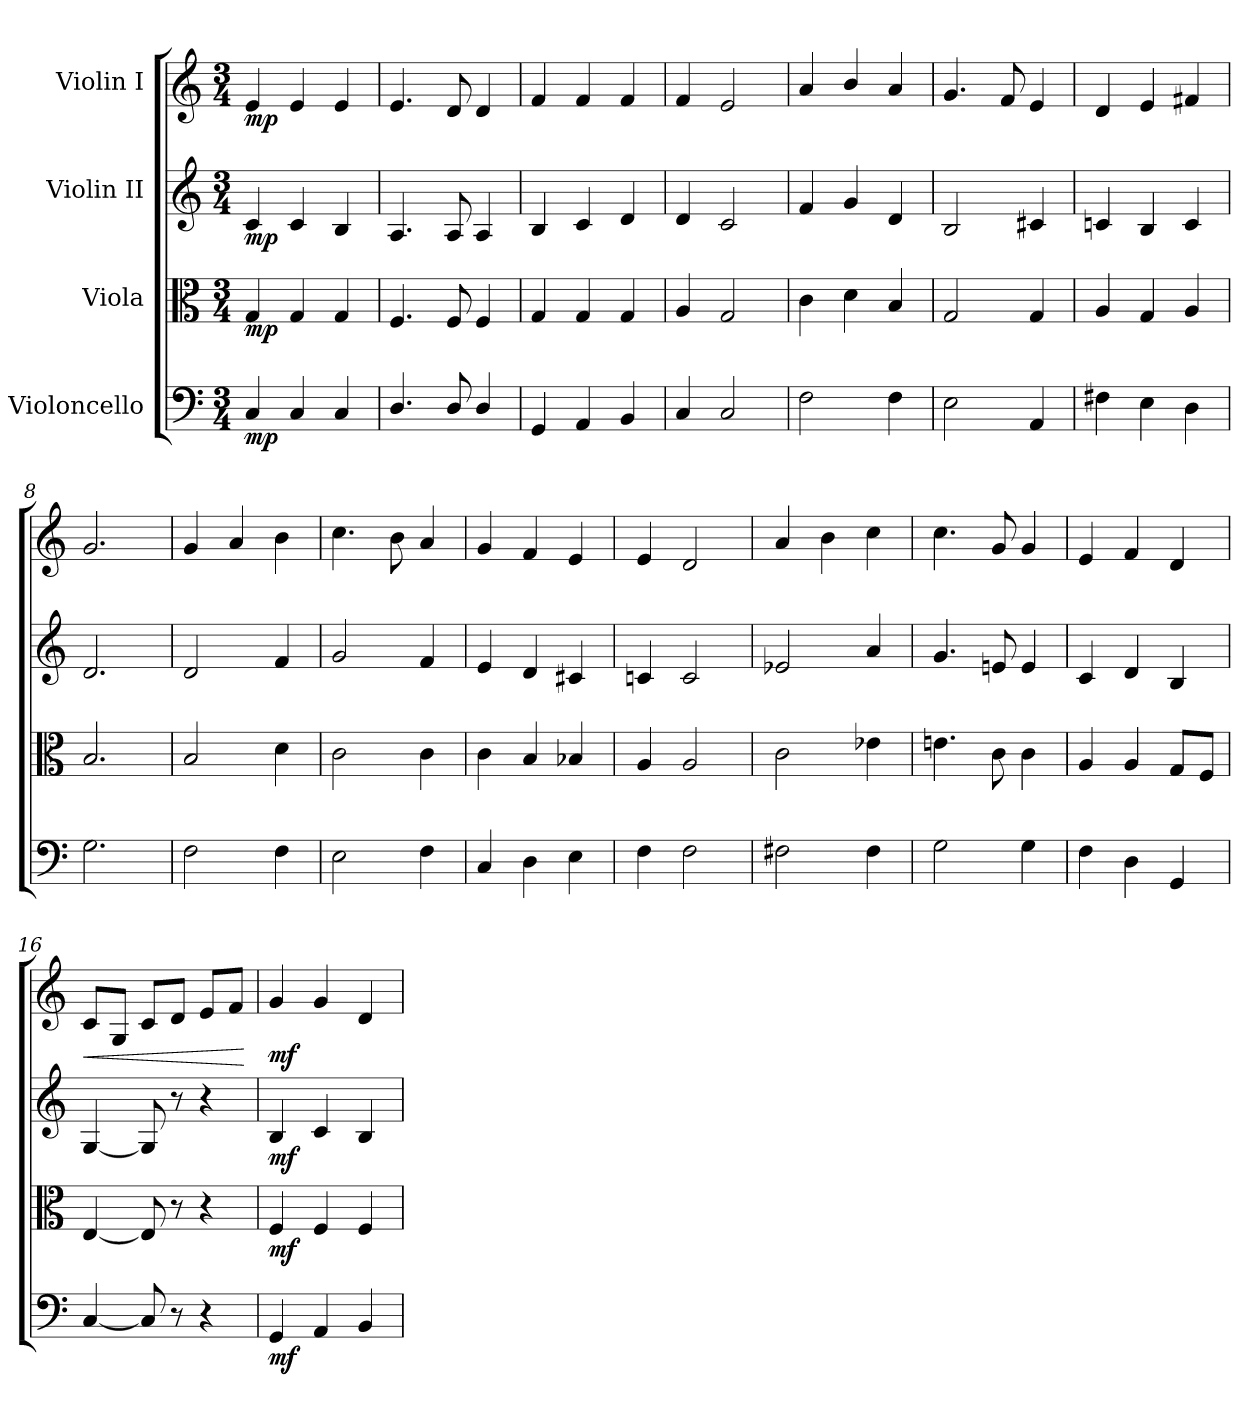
**kern	**dynam	**kern	**dynam	**kern	**dynam	**kern	**dynam
*part4	*part4	*part3	*part3	*part2	*part2	*part1	*part1
*staff4	*staff4	*staff3	*staff3	*staff2	*staff2	*staff1	*staff1
*I"Violoncello	*	*I"Viola	*	*I"Violin II	*	*I"Violin I	*
*clefF4	*	*clefC3	*	*clefG2	*	*clefG2	*
*k[]	*	*k[]	*	*k[]	*	*k[]	*
*C:	*	*C:	*	*C:	*	*C:	*
*M3/4	*	*M3/4	*	*M3/4	*	*M3/4	*
*MM90	*	*MM90	*	*MM90	*	*MM90	*
=1	=1	=1	=1	=1	=1	=1	=1
!	!LO:DY:b	!	!LO:DY:b	!	!LO:DY:b	!	!LO:DY:b
4C/	mp	4G/	mp	4c/	mp	4e/	mp
4C/	.	4G/	.	4c/	.	4e/	.
4C/	.	4G/	.	4B/	.	4e/	.
=2	=2	=2	=2	=2	=2	=2	=2
4.D/	.	4.F/	.	4.A/	.	4.e/	.
8D/	.	8F/	.	8A/	.	8d/	.
4D/	.	4F/	.	4A/	.	4d/	.
=3	=3	=3	=3	=3	=3	=3	=3
4GG/	.	4G/	.	4B/	.	4f/	.
4AA/	.	4G/	.	4c/	.	4f/	.
4BB/	.	4G/	.	4d/	.	4f/	.
=4	=4	=4	=4	=4	=4	=4	=4
4C/	.	4A/	.	4d/	.	4f/	.
2C/	.	2G/	.	2c/	.	2e/	.
=5	=5	=5	=5	=5	=5	=5	=5
2F\	.	4c\	.	4f/	.	4a/	.
.	.	4d\	.	4g/	.	4b/	.
4F\	.	4B/	.	4d/	.	4a/	.
=6	=6	=6	=6	=6	=6	=6	=6
2E\	.	2G/	.	2B/	.	4.g/	.
.	.	.	.	.	.	8f/	.
4AA/	.	4G/	.	4c#X/	.	4e/	.
!!LO:LB:g=z
=7	=7	=7	=7	=7	=7	=7	=7
4F#X\	.	4A/	.	4cn/	.	4d/	.
4E\	.	4G/	.	4B/	.	4e/	.
4D\	.	4A/	.	4c/	.	4f#X/	.
=8	=8	=8	=8	=8	=8	=8	=8
2.G\	.	2.B/	.	2.d/	.	2.g/	.
=9	=9	=9	=9	=9	=9	=9	=9
2F\	.	2B/	.	2d/	.	4g/	.
.	.	.	.	.	.	4a/	.
4F\	.	4d\	.	4f/	.	4b\	.
=10	=10	=10	=10	=10	=10	=10	=10
2E\	.	2c\	.	2g/	.	4.cc\	.
.	.	.	.	.	.	8b\	.
4F\	.	4c\	.	4f/	.	4a/	.
=11	=11	=11	=11	=11	=11	=11	=11
4C/	.	4c\	.	4e/	.	4g/	.
4D\	.	4B/	.	4d/	.	4f/	.
4E\	.	4B-X/	.	4c#X/	.	4e/	.
=12	=12	=12	=12	=12	=12	=12	=12
4F\	.	4A/	.	4cn/	.	4e/	.
2F\	.	2A/	.	2c/	.	2d/	.
=13	=13	=13	=13	=13	=13	=13	=13
2F#X\	.	2c\	.	2e-X/	.	4a/	.
.	.	.	.	.	.	4b\	.
4F#\	.	4e-X\	.	4a/	.	4cc\	.
!!LO:PB:g=z
=14	=14	=14	=14	=14	=14	=14	=14
2G\	.	4.en\	.	4.g/	.	4.cc\	.
.	.	8c\	.	8en/	.	8g/	.
4G\	.	4c\	.	4e/	.	4g/	.
=15	=15	=15	=15	=15	=15	=15	=15
4F\	.	4A/	.	4c/	.	4e/	.
4D\	.	4A/	.	4d/	.	4f/	.
4GG/	.	8G/L	.	4B/	.	4d/	.
.	.	8F/J	.	.	.	.	.
=16	=16	=16	=16	=16	=16	=16	=16
!	!	!	!	!	!	!	!LO:HP:b
[<4C/	.	[<4E/	.	[<4G/	.	8c/L	<
.	.	.	.	.	.	8G/J	.
8C/]	.	8E/]	.	8G/]	.	8c/L	.
8r	.	8r	.	8r	.	8d/J	.
4r	.	4r	.	4r	.	8e/L	.
.	.	.	.	.	.	8f/J	.
.	.	.	.	.	.	.	[
=17	=17	=17	=17	=17	=17	=17	=17
!	!LO:DY:b	!	!LO:DY:b	!	!LO:DY:b	!	!LO:DY:b
4GG/	mf	4F/	mf	4B/	mf	4g/	mf
4AA/	.	4F/	.	4c/	.	4g/	.
4BB/	.	4F/	.	4B/	.	4d/	.
=	=	=	=	=	=	=	=
*-	*-	*-	*-	*-	*-	*-	*-
